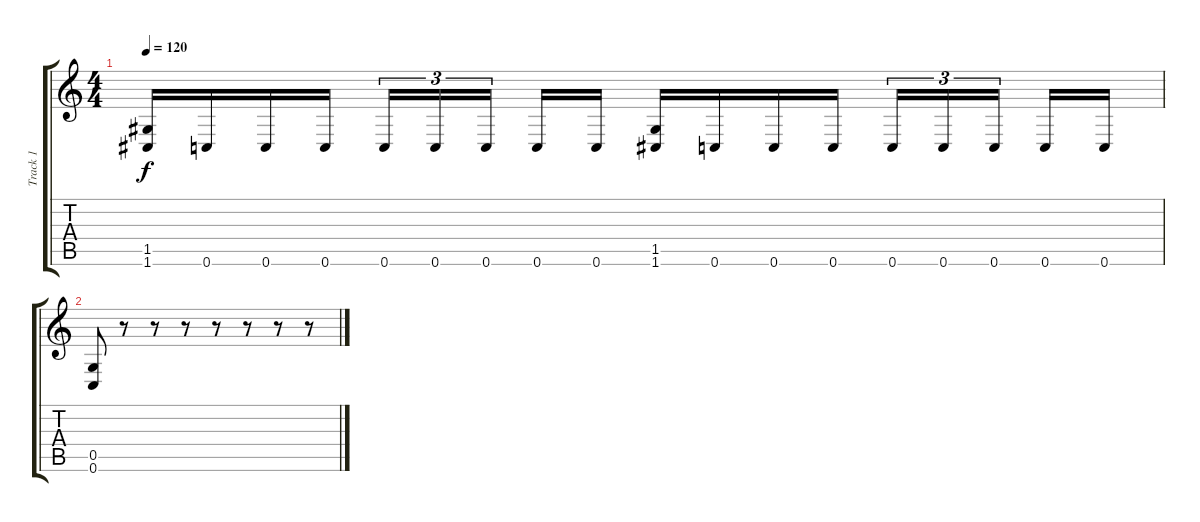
\track ("Track 1" "Track 1") {instrument distortionguitar}
\staff {score tabs}
\tuning (D4 A3 F3 C3 G2 C2) {hide}
\ts (4 4)
\tempo 120
\clef g2
\ks c
(1.5 1.6).16{dy f} 0.6.16 0.6.16 0.6.16 0.6.16{tu (3 2)} 0.6.16{tu (3 2)} 0.6.16{tu (3 2) beam splitsecondary} 0.6.16 0.6.16 (1.5 1.6).16 0.6.16 0.6.16 0.6.16 0.6.16{tu (3 2)} 0.6.16{tu (3 2)} 0.6.16{tu (3 2) beam splitsecondary} 0.6.16 0.6.16 |
(0.5 0.6).8 r.8 r.8 r.8 r.8 r.8 r.8 r.8
